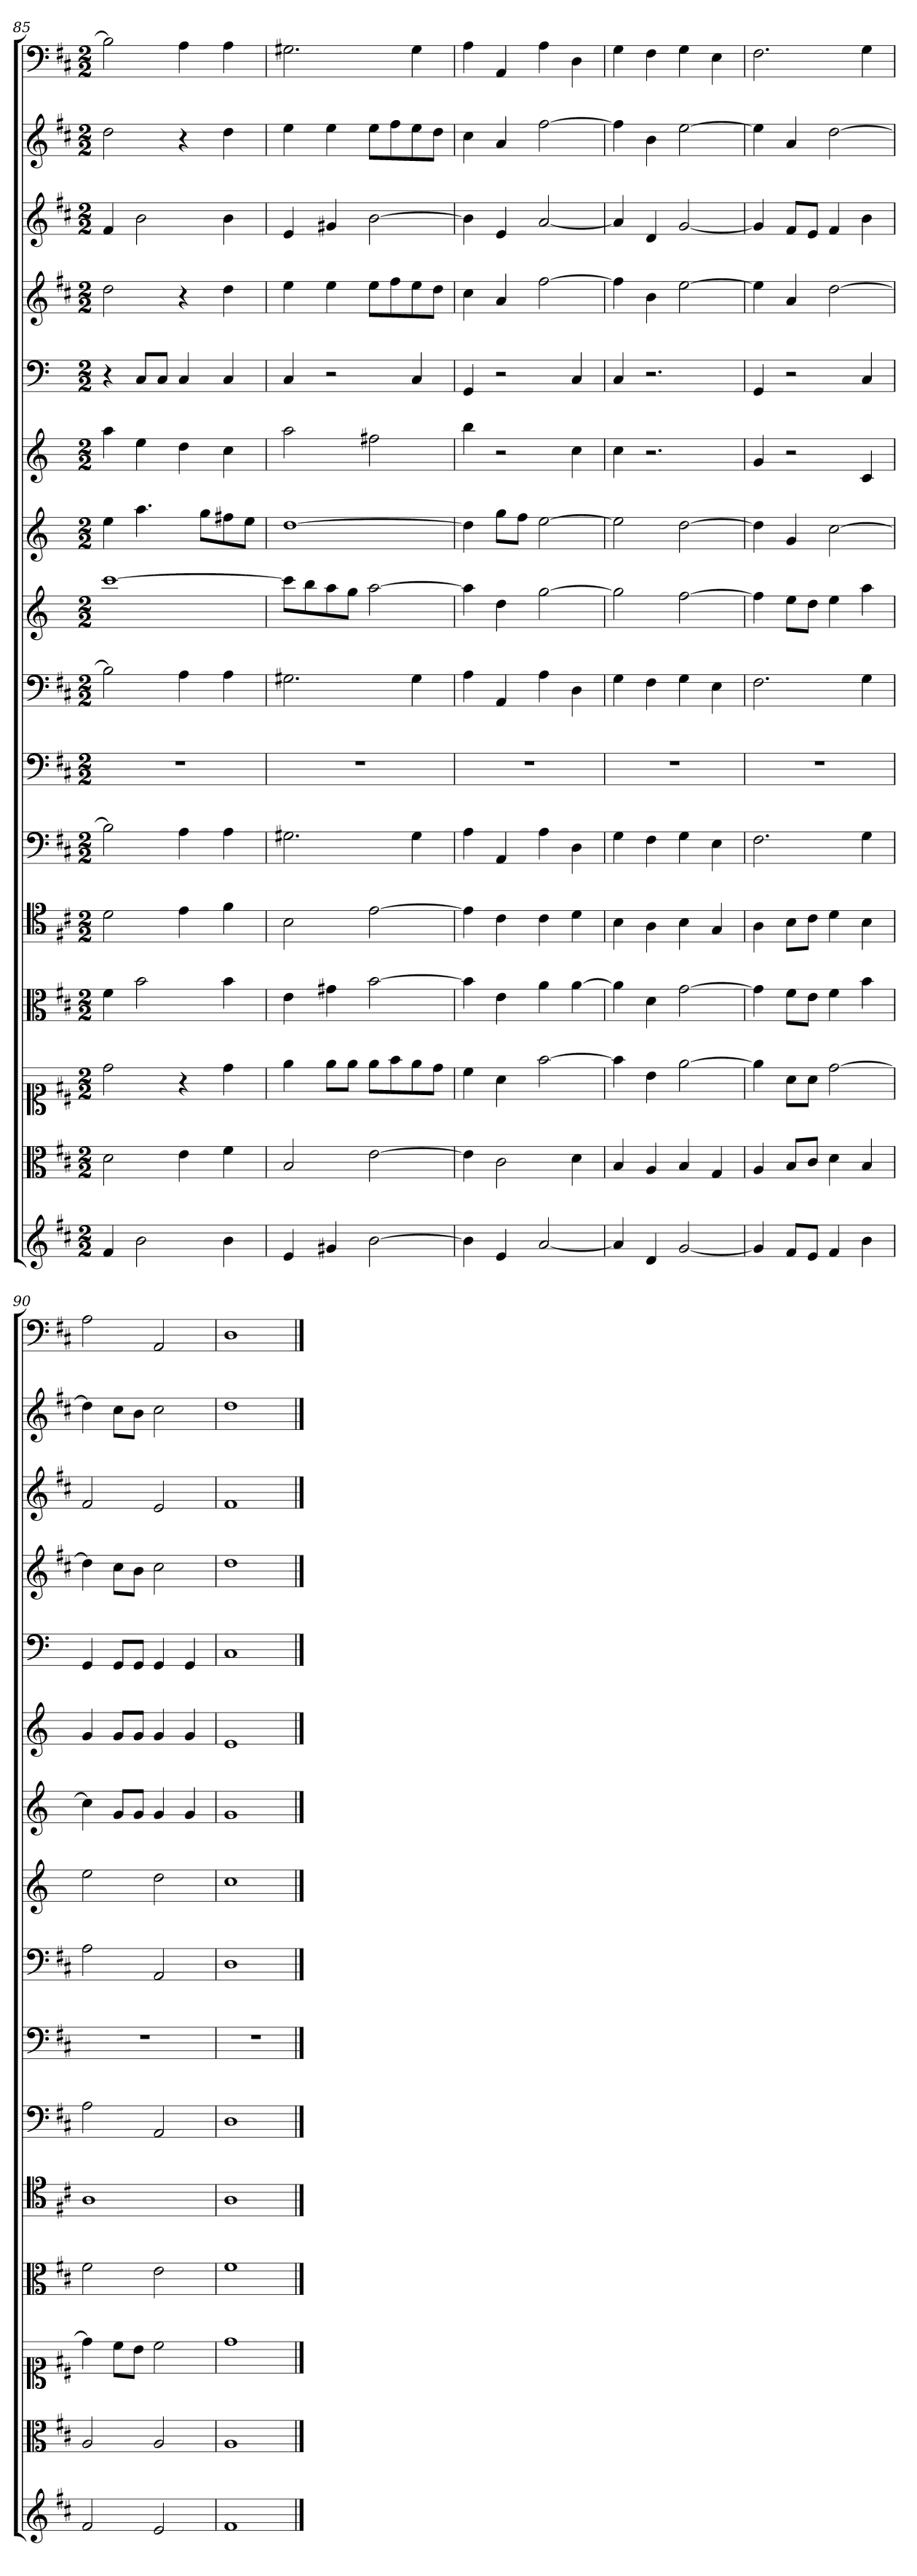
**kern	**kern	**kern	**kern	**kern	**kern	**kern	**kern	**kern	**kern	**kern	**kern	**kern	**kern	**kern	**kern
*part16	*part15	*part14	*part13	*part12	*part11	*part10	*part9	*part8	*part7	*part6	*part5	*part4	*part3	*part2	*part1
*staff16	*staff15	*staff14	*staff13	*staff12	*staff11	*staff10	*staff9	*staff8	*staff7	*staff6	*staff5	*staff4	*staff3	*staff2	*staff1
*	*clefC3	*clefC1	*clefC3	*clefC4	*clefF4	*clefF4	*clefF4	*	*	*	*clefF4	*	*	*	*clefF4
*k[f#c#]	*k[f#c#]	*k[f#c#]	*k[f#c#]	*k[f#c#]	*k[f#c#]	*k[f#c#]	*k[f#c#]	*k[]	*k[]	*k[]	*k[]	*k[f#c#]	*k[f#c#]	*k[f#c#]	*k[f#c#]
*D:	*D:	*D:	*D:	*D:	*D:	*D:	*D:	*	*	*	*	*D:	*D:	*D:	*D:
*M2/2	*M2/2	*M2/2	*M2/2	*M2/2	*M2/2	*M2/2	*M2/2	*M2/2	*M2/2	*M2/2	*M2/2	*M2/2	*M2/2	*M2/2	*M2/2
=85	=85	=85	=85	=85	=85	=85	=85	=85	=85	=85	=85	=85	=85	=85	=85
4f#	2d	2dd	4f#	2d	2B]	1r	2B]	[1ccc	4ee	4aa	4r	2dd	4f#	2dd	2B]
2b	.	.	2b	.	.	.	.	.	4.aa	4ee	8C/L	.	2b	.	.
.	.	.	.	.	.	.	.	.	.	.	8C/J	.	.	.	.
.	4e	4r	.	4e	4A	.	4A	.	.	4dd	4C	4r	.	4r	4A
.	.	.	.	.	.	.	.	.	8ggL	.	.	.	.	.	.
4b	4f#	4dd	4b	4f#	4A	.	4A	.	8ff#X	4cc	4C	4dd	4b	4dd	4A
.	.	.	.	.	.	.	.	.	8eeJ	.	.	.	.	.	.
=86	=86	=86	=86	=86	=86	=86	=86	=86	=86	=86	=86	=86	=86	=86	=86
4e	2B	4ee	4e	2B	2.G#X	1r	2.G#X	8cccL]	[1dd	2aa	4C	4ee	4e	4ee	2.G#X
.	.	.	.	.	.	.	.	8bb	.	.	.	.	.	.	.
4g#X	.	8ee\L	4g#X	.	.	.	.	8aa	.	.	2r	4ee	4g#X	4ee	.
.	.	8ee\J	.	.	.	.	.	8ggJ	.	.	.	.	.	.	.
[2b	[2e	8ee\L	[2b	[2e	.	.	.	[2aa	.	2ff#X	.	8eeL	[2b	8eeL	.
.	.	8ff#\	.	.	.	.	.	.	.	.	.	8ff#	.	8ff#	.
.	.	8ee\	.	.	4G#	.	4G#	.	.	.	4C	8ee	.	8ee	4G#
.	.	8dd\J	.	.	.	.	.	.	.	.	.	8ddJ	.	8ddJ	.
=87	=87	=87	=87	=87	=87	=87	=87	=87	=87	=87	=87	=87	=87	=87	=87
4b]	4e]	4cc#	4b]	4e]	4A	1r	4A	4aa]	4dd]	4bb	4GG	4cc#	4b]	4cc#	4A
4e	2c#	4a	4e	4c#	4AA	.	4AA	4dd	8ggL	2r	2r	4a	4e	4a	4AA
.	.	.	.	.	.	.	.	.	8ffJ	.	.	.	.	.	.
[2a	.	[2ff#	4a	4c#	4A	.	4A	[2gg	[2ee	.	.	[2ff#	[2a	[2ff#	4A
.	4d	.	[4a	4d	4D	.	4D	.	.	4cc	4C	.	.	.	4D
=88	=88	=88	=88	=88	=88	=88	=88	=88	=88	=88	=88	=88	=88	=88	=88
4a]	4B	4ff#]	4a]	4B	4G	1r	4G	2gg]	2ee]	4cc	4C	4ff#]	4a]	4ff#]	4G
4d	4A	4b	4d	4A	4F#	.	4F#	.	.	2.r	2.r	4b	4d	4b	4F#
[2g	4B	[2ee	[2g	4B	4G	.	4G	[2ff	[2dd	.	.	[2ee	[2g	[2ee	4G
.	4G	.	.	4G	4E	.	4E	.	.	.	.	.	.	.	4E
=89	=89	=89	=89	=89	=89	=89	=89	=89	=89	=89	=89	=89	=89	=89	=89
4g]	4A	4ee]	4g]	4A	2.F#	1r	2.F#	4ff]	4dd]	4g	4GG	4ee]	4g]	4ee]	2.F#
8f#L	8B/L	8a\L	8f#\L	8B\L	.	.	.	8eeL	4g	2r	2r	4a	8f#L	4a	.
8eJ	8c#/J	8a\J	8e\J	8c#\J	.	.	.	8ddJ	.	.	.	.	8eJ	.	.
4f#	4d	[2dd	4f#	4d	.	.	.	4ee	[2cc	.	.	[2dd	4f#	[2dd	.
4b	4B	.	4b	4B	4G	.	4G	4aa	.	4c	4C	.	4b	.	4G
=90	=90	=90	=90	=90	=90	=90	=90	=90	=90	=90	=90	=90	=90	=90	=90
2f#	2A	4dd]	2f#	1A	2A	1r	2A	2ee	4cc]	4g	4GG	4dd]	2f#	4dd]	2A
.	.	8cc#\L	.	.	.	.	.	.	8gL	8gL	8GG/L	8cc#L	.	8cc#L	.
.	.	8b\J	.	.	.	.	.	.	8gJ	8gJ	8GG/J	8bJ	.	8bJ	.
2e	2A	2cc#	2e	.	2AA	.	2AA	2dd	4g	4g	4GG	2cc#	2e	2cc#	2AA
.	.	.	.	.	.	.	.	.	4g	4g	4GG	.	.	.	.
=91	=91	=91	=91	=91	=91	=91	=91	=91	=91	=91	=91	=91	=91	=91	=91
1f#	1A	1dd	1f#	1A	1D	1r	1D	1cc	1g	1e	1C	1dd	1f#	1dd	1D
==	==	==	==	==	==	==	==	==	==	==	==	==	==	==	==
*-	*-	*-	*-	*-	*-	*-	*-	*-	*-	*-	*-	*-	*-	*-	*-
